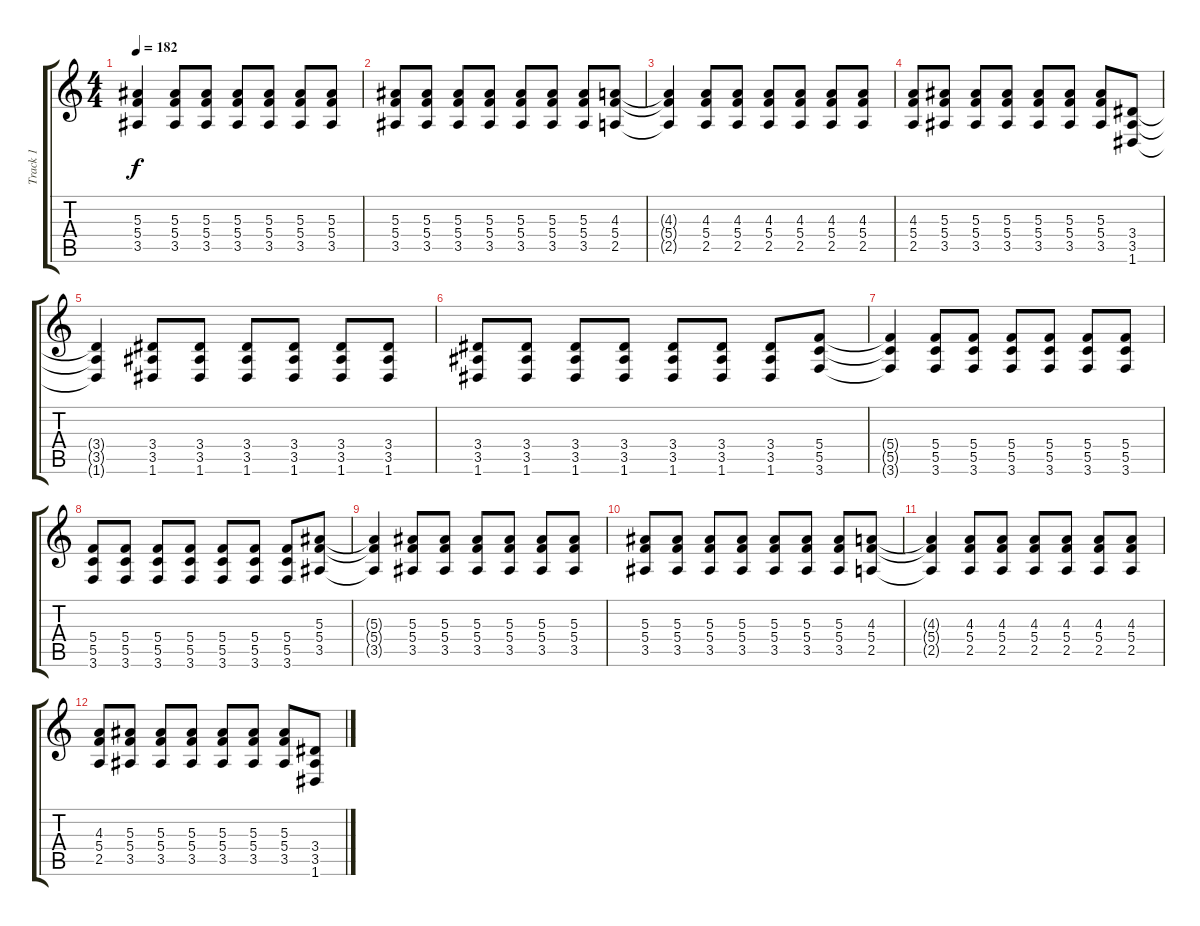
\track ("Track 1" "Track 1") {instrument distortionguitar}
\staff {score tabs}
\tuning (D4 A3 F3 C3 G2 D2) {hide}
\ts (4 4)
\tempo 182
\clef g2
\ks c
(5.3{t} 5.4{t} 3.5{t}).4{dy f volume 5} (5.3 5.4 3.5).8 (5.3 5.4 3.5).8 (5.3 5.4 3.5).8 (5.3 5.4 3.5).8 (5.3 5.4 3.5).8 (5.3 5.4 3.5).8 |
(5.3 5.4 3.5).8 (5.3 5.4 3.5).8 (5.3 5.4 3.5).8 (5.3 5.4 3.5).8 (5.3 5.4 3.5).8 (5.3 5.4 3.5).8 (5.3 5.4 3.5).8 (4.3 5.4 2.5).8 |
(4.3{t} 5.4{t} 2.5{t}).4 (4.3 5.4 2.5).8 (4.3 5.4 2.5).8 (4.3 5.4 2.5).8 (4.3 5.4 2.5).8 (4.3 5.4 2.5).8 (4.3 5.4 2.5).8 |
(4.3 5.4 2.5).8 (5.3 5.4 3.5).8 (5.3 5.4 3.5).8 (5.3 5.4 3.5).8 (5.3 5.4 3.5).8 (5.3 5.4 3.5).8 (5.3 5.4 3.5).8 (3.4 3.5 1.6).8 |
(3.4{t} 3.5{t} 1.6{t}).4{volume 2} (3.4 3.5 1.6).8 (3.4 3.5 1.6).8 (3.4 3.5 1.6).8 (3.4 3.5 1.6).8 (3.4 3.5 1.6).8 (3.4 3.5 1.6).8 |
(3.4 3.5 1.6).8 (3.4 3.5 1.6).8 (3.4 3.5 1.6).8 (3.4 3.5 1.6).8 (3.4 3.5 1.6).8 (3.4 3.5 1.6).8 (3.4 3.5 1.6).8 (5.4 5.5 3.6).8 |
(5.4{t} 5.5{t} 3.6{t}).4 (5.4 5.5 3.6).8 (5.4 5.5 3.6).8 (5.4 5.5 3.6).8 (5.4 5.5 3.6).8 (5.4 5.5 3.6).8 (5.4 5.5 3.6).8 |
(5.4 5.5 3.6).8 (5.4 5.5 3.6).8 (5.4 5.5 3.6).8 (5.4 5.5 3.6).8 (5.4 5.5 3.6).8 (5.4 5.5 3.6).8 (5.4 5.5 3.6).8 (5.3 5.4 3.5).8 |
(5.3{t} 5.4{t} 3.5{t}).4{volume 0} (5.3 5.4 3.5).8 (5.3 5.4 3.5).8 (5.3 5.4 3.5).8 (5.3 5.4 3.5).8 (5.3 5.4 3.5).8 (5.3 5.4 3.5).8 |
(5.3 5.4 3.5).8 (5.3 5.4 3.5).8 (5.3 5.4 3.5).8 (5.3 5.4 3.5).8 (5.3 5.4 3.5).8 (5.3 5.4 3.5).8 (5.3 5.4 3.5).8 (4.3 5.4 2.5).8 |
(4.3{t} 5.4{t} 2.5{t}).4 (4.3 5.4 2.5).8 (4.3 5.4 2.5).8 (4.3 5.4 2.5).8 (4.3 5.4 2.5).8 (4.3 5.4 2.5).8 (4.3 5.4 2.5).8 |
(4.3 5.4 2.5).8 (5.3 5.4 3.5).8 (5.3 5.4 3.5).8 (5.3 5.4 3.5).8 (5.3 5.4 3.5).8 (5.3 5.4 3.5).8 (5.3 5.4 3.5).8 (3.4 3.5 1.6).8
